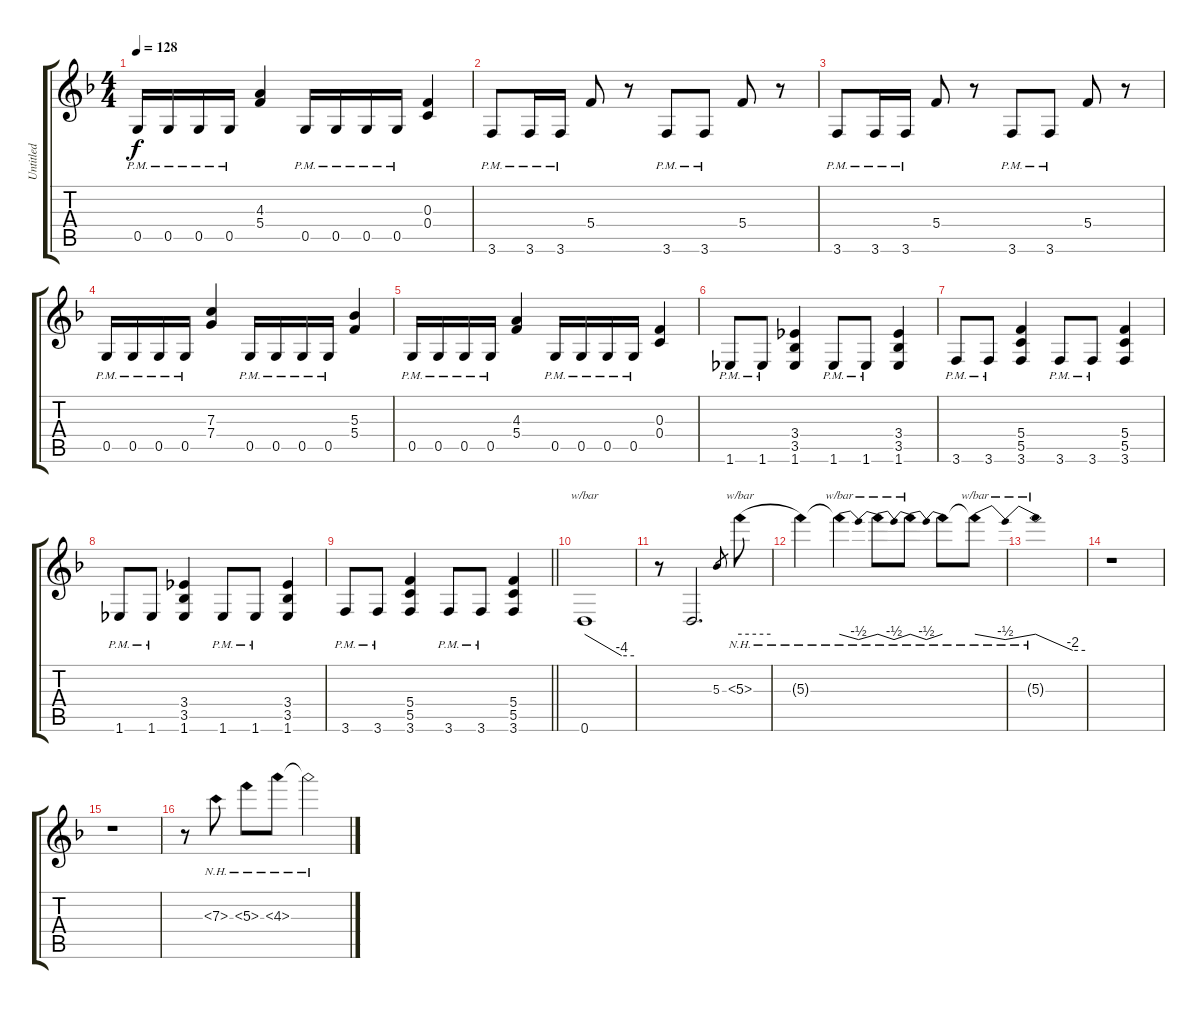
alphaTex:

\track ("Untitled" "Untitled") {instrument distortionguitar}
\staff {score tabs}
\tuning (D4 A3 F3 C3 G2 D2) {hide}
\ts (4 4)
\tempo 128
\clef g2
\ks f
0.5{pm}.16{dy f} 0.5{pm}.16 0.5{pm}.16 0.5{pm}.16 (4.3 5.4).4 0.5{pm}.16 0.5{pm}.16 0.5{pm}.16 0.5{pm}.16 (0.3 0.4).4 |
3.6{pm}.8 3.6{pm}.16 3.6{pm}.16 5.4.8 r.8 3.6{pm}.8 3.6{pm}.8 5.4.8 r.8 |
3.6{pm}.8 3.6{pm}.16 3.6{pm}.16 5.4.8 r.8 3.6{pm}.8 3.6{pm}.8 5.4.8 r.8 |
0.5{pm}.16 0.5{pm}.16 0.5{pm}.16 0.5{pm}.16 (7.3 7.4).4 0.5{pm}.16 0.5{pm}.16 0.5{pm}.16 0.5{pm}.16 (5.3 5.4).4 |
0.5{pm}.16 0.5{pm}.16 0.5{pm}.16 0.5{pm}.16 (4.3 5.4).4 0.5{pm}.16 0.5{pm}.16 0.5{pm}.16 0.5{pm}.16 (0.3 0.4).4 |
1.6{pm}.8 1.6{pm}.8 (3.4 3.5 1.6).4 1.6{pm}.8 1.6{pm}.8 (3.4 3.5 1.6).4 |
3.6{pm}.8 3.6{pm}.8 (5.4 5.5 3.6).4 3.6{pm}.8 3.6{pm}.8 (5.4 5.5 3.6).4 |
1.6{pm}.8 1.6{pm}.8 (3.4 3.5 1.6).4 1.6{pm}.8 1.6{pm}.8 (3.4 3.5 1.6).4 |
\barLineRight lightlight
3.6{pm}.8 3.6{pm}.8 (5.4 5.5 3.6).4 3.6{pm}.8 3.6{pm}.8 (5.4 5.5 3.6).4 |
0.6.1{tbe (custom default 0 0 45 -16 60 -16)} |
r.8 0.6{t}.2{d} 5.3.8{gr} 5.3{nh}.8{tbe (hold default 0 0 60 0)} |
5.3{nh t}.4 5.3{nh t}.4{tbe (dip default 0 0 30 -2 60 0)} 5.3{nh t}.8{tbe (dip default 0 0 30 -2 60 0)} 5.3{nh t}.8{tbe (dip default 0 0 30 -2 60 0)} 5.3{nh t}.8 5.3{nh t}.8{tbe (dip default 0 0 30 -2 60 0)} |
5.3{nh t}.1{tbe (custom default 0 0 45 -8 60 -8)} |
r.1 |
r.1 |
r.8 7.3{nh}.8 5.3{nh}.8 4.3{nh}.8 4.3{nh t}.2
